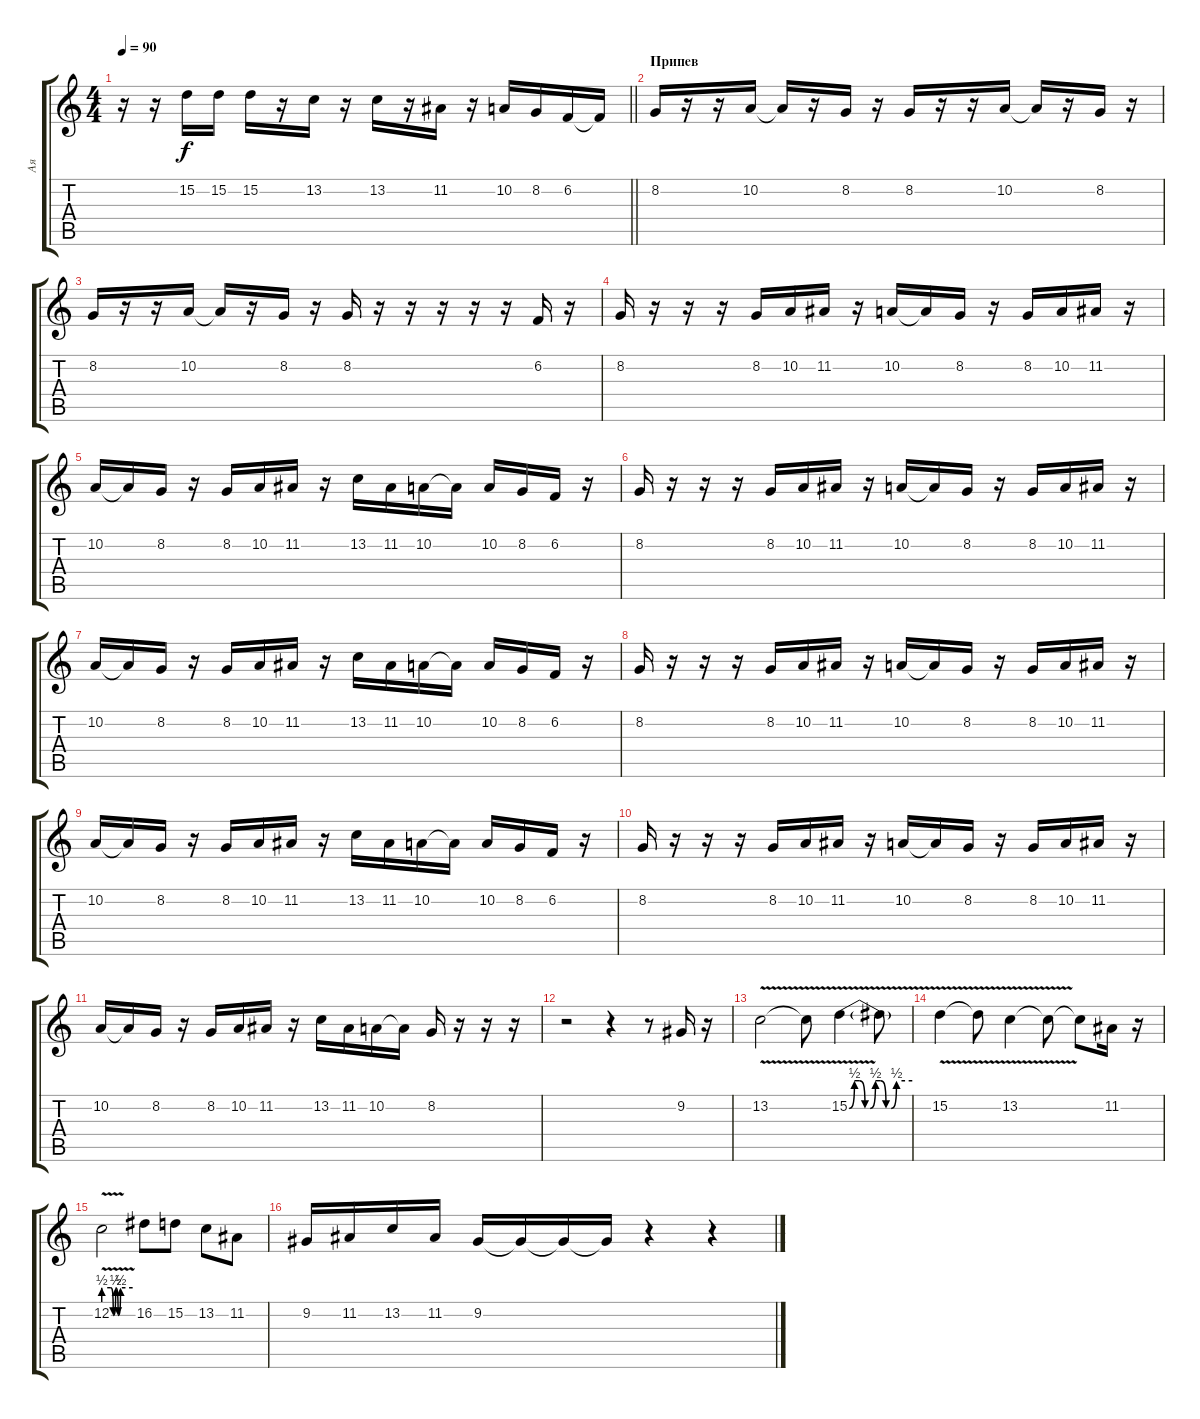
\track ("Ая" "Ая") {instrument oboe}
\staff {score tabs}
\tuning (E4 B3 G3 D3 A2 E2) {hide}
\ts (4 4)
\tempo 90
\clef g2
\barLineRight lightlight
\ks c
r.16{dy f} r.16 15.2.16 15.2.16 15.2.16 r.16 13.2.16 r.16 13.2.16 r.16 11.2.16 r.16 10.2.16 8.2.16 6.2.16 6.2{t}.16 |
\section ("" "Припев")
8.2.16 r.16 r.16 10.2.16 10.2{t}.16 r.16 8.2.16 r.16 8.2.16 r.16 r.16 10.2.16 10.2{t}.16 r.16 8.2.16 r.16 |
8.2.16 r.16 r.16 10.2.16 10.2{t}.16 r.16 8.2.16 r.16 8.2.16 r.16 r.16 r.16 r.16 r.16 6.2.16 r.16 |
8.2.16 r.16 r.16 r.16 8.2.16 10.2.16 11.2.16 r.16 10.2.16 10.2{t}.16 8.2.16 r.16 8.2.16 10.2.16 11.2.16 r.16 |
10.2.16 10.2{t}.16 8.2.16 r.16 8.2.16 10.2.16 11.2.16 r.16 13.2.16 11.2.16 10.2.16 10.2{t}.16 10.2.16 8.2.16 6.2.16 r.16 |
8.2.16 r.16 r.16 r.16 8.2.16 10.2.16 11.2.16 r.16 10.2.16 10.2{t}.16 8.2.16 r.16 8.2.16 10.2.16 11.2.16 r.16 |
10.2.16 10.2{t}.16 8.2.16 r.16 8.2.16 10.2.16 11.2.16 r.16 13.2.16 11.2.16 10.2.16 10.2{t}.16 10.2.16 8.2.16 6.2.16 r.16 |
8.2.16 r.16 r.16 r.16 8.2.16 10.2.16 11.2.16 r.16 10.2.16 10.2{t}.16 8.2.16 r.16 8.2.16 10.2.16 11.2.16 r.16 |
10.2.16 10.2{t}.16 8.2.16 r.16 8.2.16 10.2.16 11.2.16 r.16 13.2.16 11.2.16 10.2.16 10.2{t}.16 10.2.16 8.2.16 6.2.16 r.16 |
8.2.16 r.16 r.16 r.16 8.2.16 10.2.16 11.2.16 r.16 10.2.16 10.2{t}.16 8.2.16 r.16 8.2.16 10.2.16 11.2.16 r.16 |
10.2.16 10.2{t}.16 8.2.16 r.16 8.2.16 10.2.16 11.2.16 r.16 13.2.16 11.2.16 10.2.16 10.2{t}.16 8.2.16 r.16 r.16 r.16 |
r.2 r.4 r.8 9.2.16 r.16 |
13.2{v}.2 13.2{t}.8 15.2{be (custom 0 0 5 2 10 2 15 0 20 0 25 2 30 2 35 0 40 0 45 2 60 2) v}.4 15.2{t}.8 |
15.2{v}.4 15.2{t}.8 13.2{v}.4 13.2{t}.8 13.2{t}.8 11.2.16 r.16 |
12.2{be (custom 0 2 15 2 20 0 25 2 30 0 35 2 60 2) v}.2 16.2.8 15.2.8 13.2.8 11.2.8 |
9.2.16 11.2.16 13.2.16 11.2.16 9.2.16 9.2{t}.16 9.2{t}.16 9.2{t}.16 r.4 r.4
